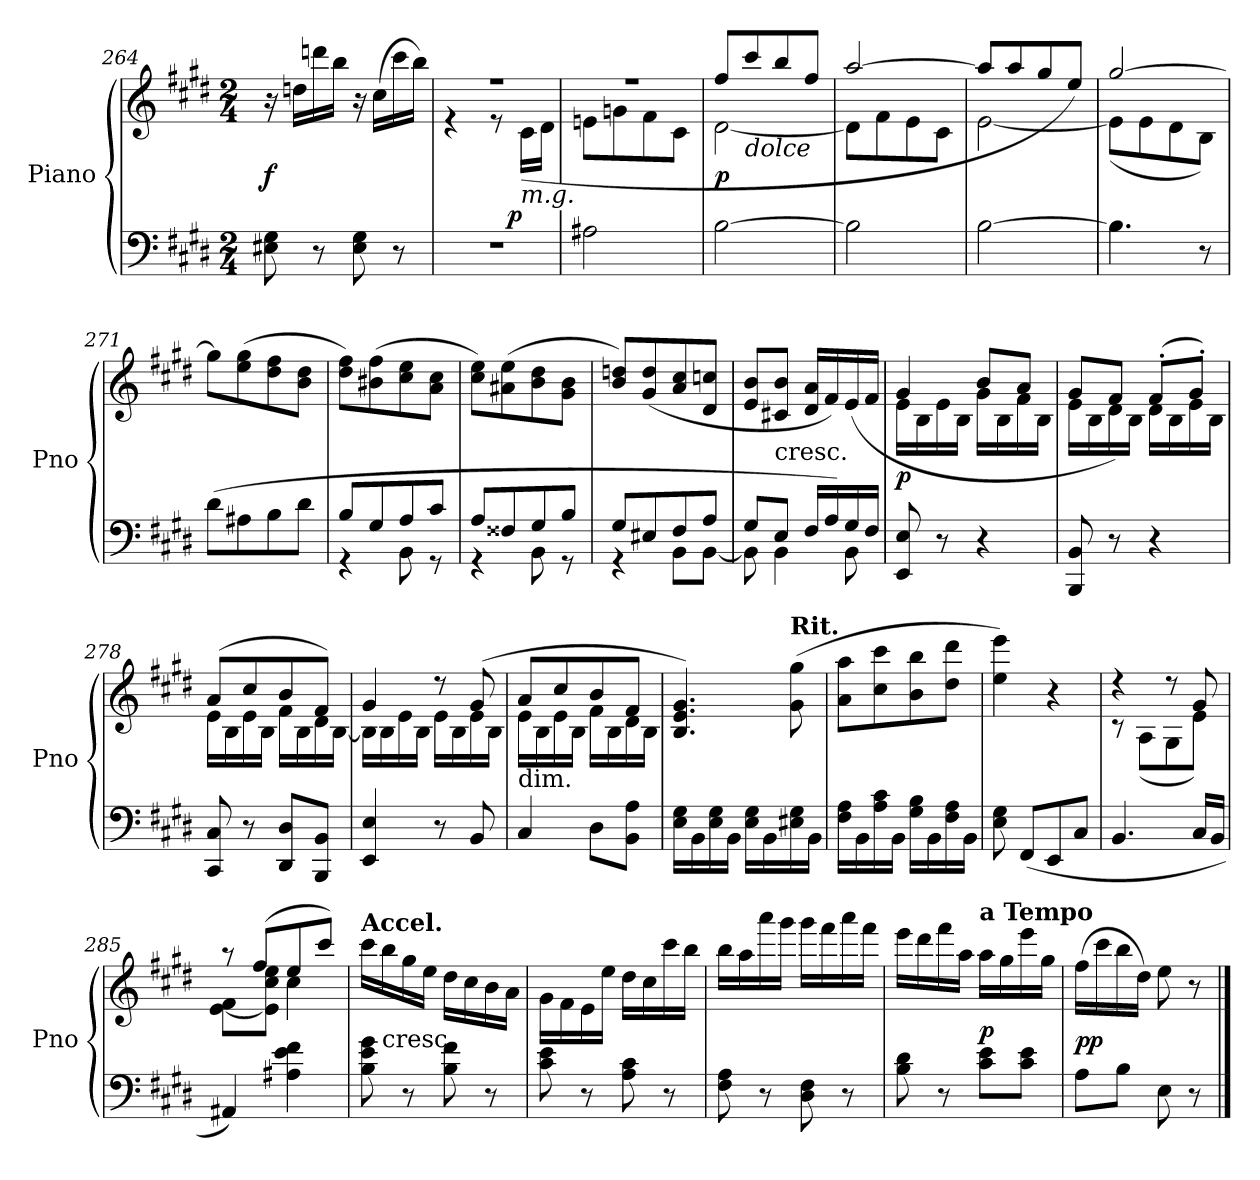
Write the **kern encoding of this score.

**kern	**kern	**dynam
*part1	*part1	*part1
*staff2	*staff1	*staff1/2
*I"Piano	*	*
*I'Pno	*	*
*clefF4	*clefG2	*
*k[f#c#g#d#]	*k[f#c#g#d#]	*
*M2/4	*M2/4	*
=264	=264	=264
8E#X 8G#	16r	f
.	16ddnLL	.
8r	16dddn	.
.	16bbJJ	.
8E# 8G#	16r	.
.	(16cc#LL	.
8r	16ccc#	.
.	16bbJJ)	.
=265	=265	=265
*	*^	*
2r	2rff	4re	.
.	.	8re	.
!	!	!LO:TX:b:i:t=m.g.	!
!	!	!	!LO:DY:rj
.	.	(>16c#LL	p
.	.	16d#JJ	.
=266	=266	=266	=266
2A#X	2rff	8enL	.
.	.	8gn	.
.	.	8f#	.
.	.	8c#J	.
=267	=267	=267	=267
[2B	8ff#L	[2d#	p
!	!LO:TX:b:i:t=dolce	!	!
.	8ccc#	.	.
.	8bb	.	.
.	8ff#J	.	.
=268	=268	=268	=268
2B]	[2aa	8d#L]	.
.	.	8f#	.
.	.	8e	.
.	.	8c#J	.
=269	=269	=269	=269
[2B	8aaL]	[2e	.
.	8aa	.	.
.	8gg#	.	.
.	8eeJ)	.	.
=270	=270	=270	=270
4.B]	[2gg#	(>8eL]	.
.	.	8e	.
.	.	8d#	.
8r	.	8BJ)	.
*	*v	*v	*
=271	=271	=271
(8d#L	8gg#L]	.
8A#X	(8ee 8gg#	.
8B	8dd# 8ff#	.
8d#J	8b 8dd#J	.
=272	=272	=272
*^	*	*
8BL	4rGG	8dd# 8ff#L)	.
8G#	.	(8b#X 8ff#	.
8A	8BB	8cc# 8ee	.
8c#J	8rGG	8a 8cc#J	.
=273	=273	=273	=273
8AL	4rGG	8cc# 8eeL)	.
8F##X	.	(8a#X 8ee	.
8G#	8BB	8b 8dd#	.
8BJ	8rGG	8g# 8bJ	.
=274	=274	=274	=274
8G#L	4rGG	8b 8ddnL)	.
8E#X	.	(8g# 8dd	.
8F#	8BBL	8a 8cc#	.
8AJ	[8BBJ	8d# 8ccnJ	.
=275	=275	=275	=275
8G#L	8BB]	8e 8bL	.
!	!	!LO:TX:c:t=cresc.	!
8EJ	4BB	8c#X 8bJ	.
16F#LL	.	16d# 16aLL	.
16A)	.	16f#)	.
16G#	8BB	(>16e	.
16F#JJ	.	16f#JJ	.
*v	*v	*	*
=276	=276	=276
*	*^	*
8EE 8E	4g#	16eLL	p
.	.	16B	.
8r	.	16e	.
.	.	16BJJ	.
4r	8bL	16g#LL	.
.	.	16B	.
.	8aJ	16f#	.
.	.	16BJJ	.
=277	=277	=277	=277
8BBB 8BB	8g#L	16eLL	.
.	.	16B	.
8r	8f#J)	16d#	.
.	.	16BJJ	.
4r	(8f#'L	16d#LL	.
.	.	16B	.
.	8g#'J)	16e	.
.	.	16BJJ	.
=278	=278	=278	=278
8CC# 8C#	(8aL	16eLL	.
.	.	16B	.
8r	8cc#	16e	.
.	.	16BJJ	.
8DD# 8D#L	8b	16f#LL	.
.	.	16B	.
8BBB 8BBJ	8f#J)	16d#	.
.	.	[16BJJ	.
=279	=279	=279	=279
4EE 4E	4g#	16BLL]	.
.	.	16B	.
.	.	16e	.
.	.	16BJJ	.
8r	8r	16eLL	.
.	.	16B	.
8BB	(8g#	16e	.
.	.	16BJJ	.
=280	=280	=280	=280
!	!LO:TX:c:t=dim.	!	!
4C#	8aL	16eLL	.
.	.	16B	.
.	8cc#	16e	.
.	.	16BJJ	.
8D#L	8b	16f#LL	.
.	.	16B	.
8BB 8AJ	8f#J	16d#	.
.	.	16BJJ	.
*	*v	*v	*
=281	=281	=281
16E 16G#LL	4.B 4.e 4.g#)	.
16BB	.	.
16E 16G#	.	.
16BBJJ	.	.
16E 16G#LL	.	.
16BB	.	.
!	!LO:TX:a:B:t=Rit.	!
16E#X 16G#	(8g# 8gg#	.
16BBJJ	.	.
=282	=282	=282
16F# 16ALL	8a 8aaL	.
16BB	.	.
16A 16c#	8cc# 8ccc#	.
16BBJJ	.	.
16G# 16BLL	8b 8bb	.
16BB	.	.
16F# 16A	8dd# 8ddd#J	.
16BBJJ	.	.
=283	=283	=283
8E 8G#	4ee 4eee)	.
(8FF#L	.	.
8EE	4r	.
8C#J	.	.
=284	=284	=284
*	*^	*
4.BB	4rdd	8rc	.
.	.	(>8AL	.
.	8r	8G#	.
16C#LL	8g#	8eJ)	.
16BBJJ	.	.	.
=285	=285	=285	=285
4AA#X)	8r	[8e 8f#L	.
.	(8ff#L	8e] 8cc# 8eeJ	.
4A#X 4e 4f#	8ee	4cc#	.
.	8ccc#J)	.	.
*	*v	*v	*
=286	=286	=286
!	!LO:TX:a:B:t=Accel.	!
8B 8e 8g#	16ccc#LL	.
!	!LO:TX:c:t=cresc.	!
.	16bb	.
8r	16gg#	.
.	16eeJJ	.
8B 8f#	16dd#LL	.
.	16cc#	.
8r	16b	.
.	16aJJ	.
=287	=287	=287
8c# 8e	16g#\LL	.
.	16f#\	.
8r	16e\	.
.	16ee\JJ	.
8A 8c#	16dd#LL	.
.	16cc#	.
8r	16ccc#	.
.	16bbJJ	.
=288	=288	=288
8F# 8A	16bbLL	.
.	16aa	.
8r	16aaa	.
.	16ggg#JJ	.
8D# 8F#	16ggg#LL	.
.	16fff#	.
8r	16aaa	.
.	16fff#JJ	.
=289	=289	=289
8B 8d#	16eeeLL	.
.	16ddd#	.
8r	16fff#	.
.	16aaJJ	.
!	!LO:TX:a:B:t=a Tempo	!
8c# 8eL	16aaLL	p
.	16gg#	.
8c# 8eJ	16eee	.
.	16gg#JJ	.
=290	=290	=290
8AL	(16ff#LL	pp
.	16ccc#	.
8BJ	16bb	.
.	16dd#JJ)	.
8E	8ee	.
8r	8r	.
==	==	==
*-	*-	*-
